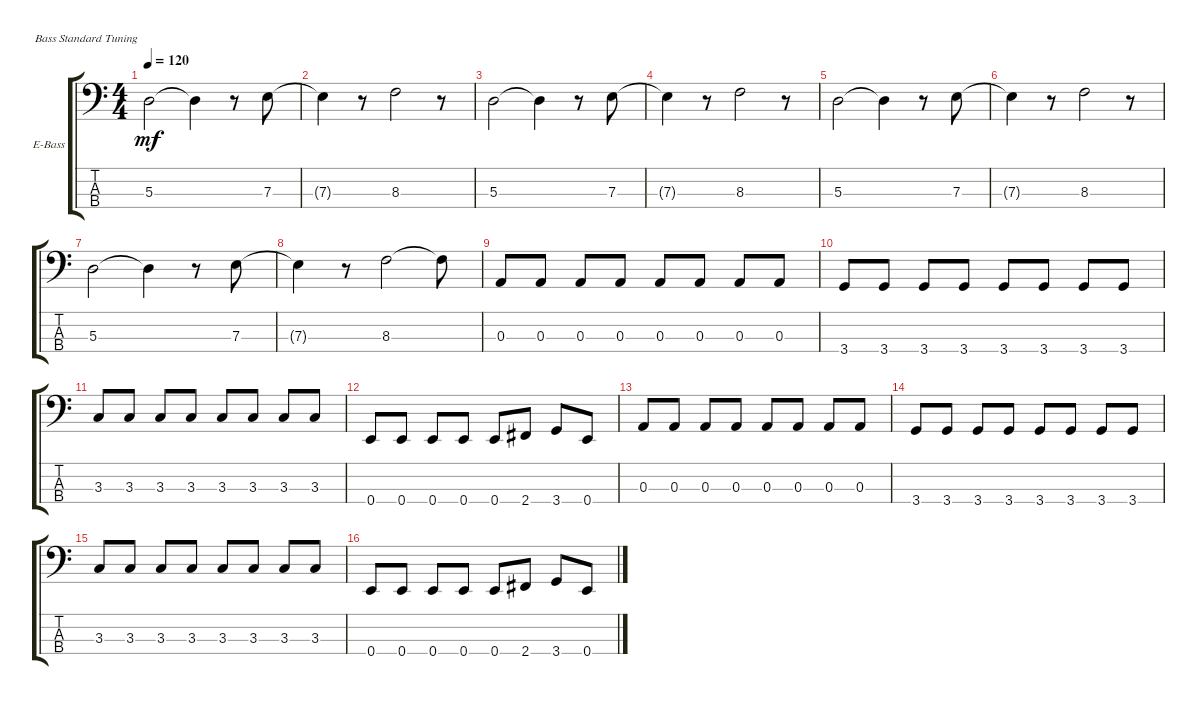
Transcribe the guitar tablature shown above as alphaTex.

\defaultSystemsLayout 4
\bracketExtendMode groupsimilarinstruments
\firstSystemTrackNameOrientation horizontal
\otherSystemsTrackNameOrientation horizontal
\track ("Stas Cihovskiy" "E-Bass") {instrument electricbassfinger}
\staff {score tabs}
\tuning (G2 D2 A1 E1)
\ts (4 4)
\tempo 120
\clef f4
\scale
0.333333
\ks c
5.3.2{dy mf} 5.3{t}.4 r.8 7.3.8 |
\scale
0.333333 7.3{t}.4 r.8 8.3.2 r.8 |
\scale
0.333333 5.3.2 5.3{t}.4 r.8 7.3.8 |
\scale
0.333333 7.3{t}.4 r.8 8.3.2 r.8 |
\scale
0.333333 5.3.2 5.3{t}.4 r.8 7.3.8 |
\scale
0.333333 7.3{t}.4 r.8 8.3.2 r.8 |
\scale
0.333333 5.3.2 5.3{t}.4 r.8 7.3.8 |
\scale
0.333333 7.3{t}.4 r.8 8.3.2 8.3{t}.8 |
\scale
0.333333 0.3.8 0.3.8 0.3.8 0.3.8 0.3.8 0.3.8 0.3.8 0.3.8 |
\scale
0.333333 3.4.8 3.4.8 3.4.8 3.4.8 3.4.8 3.4.8 3.4.8 3.4.8 |
\scale
0.333333 3.3.8 3.3.8 3.3.8 3.3.8 3.3.8 3.3.8 3.3.8 3.3.8 |
\scale
0.333333 0.4.8 0.4.8 0.4.8 0.4.8 0.4.8 2.4.8 3.4.8 0.4.8 |
\scale
0.333333 0.3.8 0.3.8 0.3.8 0.3.8 0.3.8 0.3.8 0.3.8 0.3.8 |
\scale
0.333333 3.4.8 3.4.8 3.4.8 3.4.8 3.4.8 3.4.8 3.4.8 3.4.8 |
\scale
0.333333 3.3.8 3.3.8 3.3.8 3.3.8 3.3.8 3.3.8 3.3.8 3.3.8 |
\scale
0.333333 0.4.8 0.4.8 0.4.8 0.4.8 0.4.8 2.4.8 3.4.8 0.4.8
